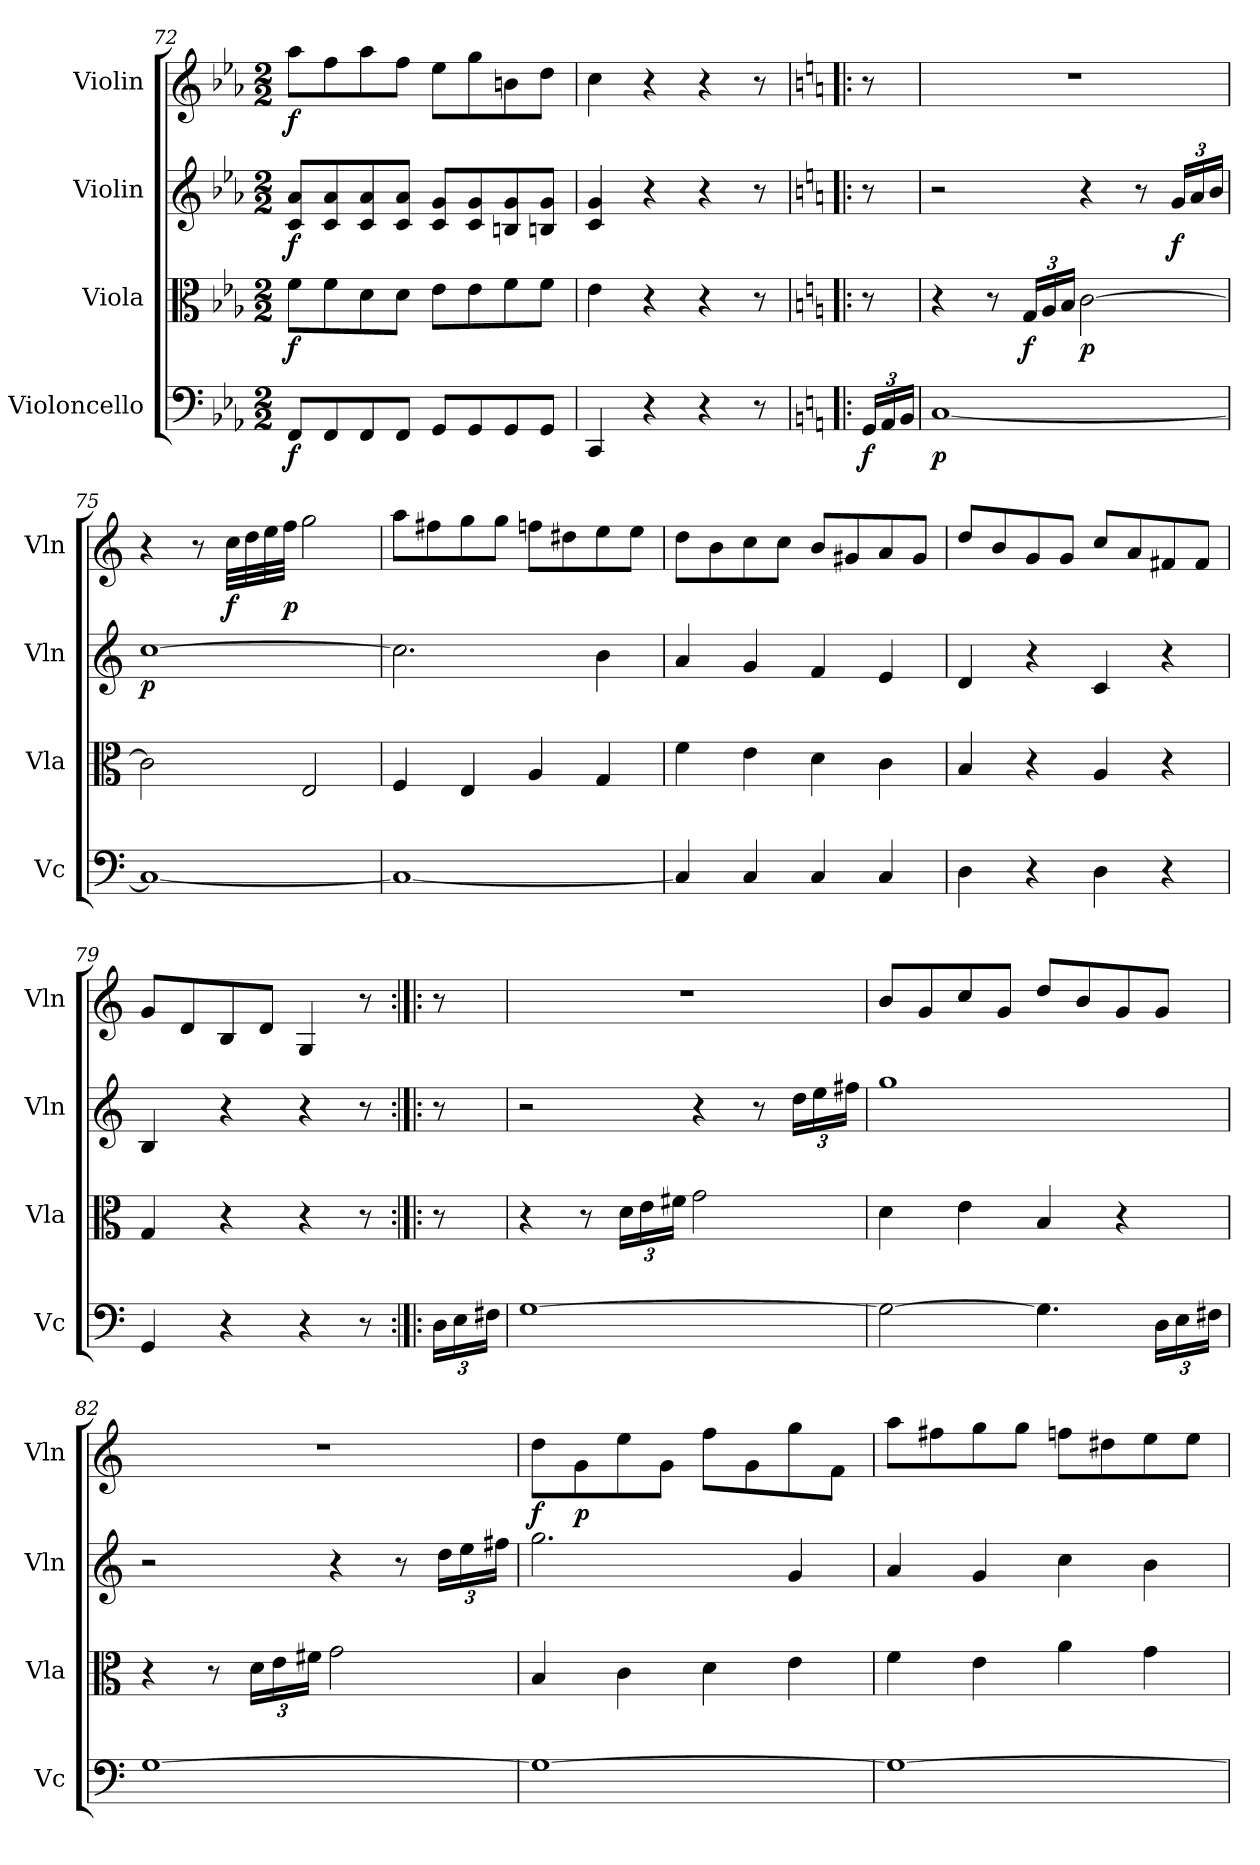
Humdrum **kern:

**kern	**dynam	**kern	**dynam	**kern	**dynam	**kern	**dynam
*part4	*part4	*part3	*part3	*part2	*part2	*part1	*part1
*staff4	*staff4	*staff3	*staff3	*staff2	*staff2	*staff1	*staff1
*I"Violoncello	*	*I"Viola	*	*I"Violin	*	*I"Violin	*
*I'Vc	*	*I'Vla	*	*I'Vln	*	*I'Vln	*
*clefF4	*	*clefC3	*	*clefG2	*	*clefG2	*
*k[b-e-a-]	*	*k[b-e-a-]	*	*k[b-e-a-]	*	*k[b-e-a-]	*
*c:	*	*c:	*	*c:	*	*c:	*
*M2/2	*	*M2/2	*	*M2/2	*	*M2/2	*
=72	=72	=72	=72	=72	=72	=72	=72
8FF/L	f	8f\L	f	8c/ 8a-/L	f	8aa-\L	f
8FF/	.	8f\	.	8c/ 8a-/	.	8ff\	.
8FF/	.	8d\	.	8c/ 8a-/	.	8aa-\	.
8FF/J	.	8d\J	.	8c/ 8a-/J	.	8ff\J	.
8GG/L	.	8e-\L	.	8c/ 8g/L	.	8ee-\L	.
8GG/	.	8e-\	.	8c/ 8g/	.	8gg\	.
8GG/	.	8f\	.	8Bn/ 8g/	.	8bn\	.
8GG/J	.	8f\J	.	8Bn/ 8g/J	.	8dd\J	.
=73	=73	=73	=73	=73	=73	=73	=73
4CC/	.	4e-\	.	4c/ 4g/	.	4cc\	.
4r	.	4r	.	4r	.	4r	.
4r	.	4r	.	4r	.	4r	.
8r	.	8r	.	8r	.	8r	.
=!|:	=!|:	=!|:	=!|:	=!|:	=!|:	=!|:	=!|:
*k[]	*	*k[]	*	*k[]	*	*k[]	*
24GG/LL	f	8r	.	8r	.	8r	.
24AA/	.	.	.	.	.	.	.
24BB/JJ	.	.	.	.	.	.	.
=74	=74	=74	=74	=74	=74	=74	=74
[1C	p	4r	.	2r	.	1r	.
.	.	8r	.	.	.	.	.
.	.	24G/LL	f	.	.	.	.
.	.	24A/	.	.	.	.	.
.	.	24B/JJ	.	.	.	.	.
.	.	[2c\	p	4r	.	.	.
.	.	.	.	8r	.	.	.
.	.	.	.	24g/LL	f	.	.
.	.	.	.	24a/	.	.	.
.	.	.	.	24b/JJ	.	.	.
=75	=75	=75	=75	=75	=75	=75	=75
1C_	.	2c\]	.	[1cc	p	4r	.
.	.	.	.	.	.	8r	.
.	.	.	.	.	.	32cc\LLL	f
.	.	.	.	.	.	32dd\	.
.	.	.	.	.	.	32ee\	.
.	.	.	.	.	.	32ff\JJJ	p
.	.	2E/	.	.	.	2gg\	.
=76	=76	=76	=76	=76	=76	=76	=76
1C_	.	4F/	.	2.cc\]	.	8aa\L	.
.	.	.	.	.	.	8ff#X\	.
.	.	4E/	.	.	.	8gg\	.
.	.	.	.	.	.	8gg\J	.
.	.	4A/	.	.	.	8ffn\L	.
.	.	.	.	.	.	8dd#X\	.
.	.	4G/	.	4b\	.	8ee\	.
.	.	.	.	.	.	8ee\J	.
=77	=77	=77	=77	=77	=77	=77	=77
4C/]	.	4f\	.	4a/	.	8dd\L	.
.	.	.	.	.	.	8b\	.
4C/	.	4e\	.	4g/	.	8cc\	.
.	.	.	.	.	.	8cc\J	.
4C/	.	4d\	.	4f/	.	8b/L	.
.	.	.	.	.	.	8g#X/	.
4C/	.	4c\	.	4e/	.	8a/	.
.	.	.	.	.	.	8g#/J	.
=78	=78	=78	=78	=78	=78	=78	=78
4D\	.	4B/	.	4d/	.	8dd/L	.
.	.	.	.	.	.	8b/	.
4r	.	4r	.	4r	.	8g/	.
.	.	.	.	.	.	8g/J	.
4D\	.	4A/	.	4c/	.	8cc/L	.
.	.	.	.	.	.	8a/	.
4r	.	4r	.	4r	.	8f#X/	.
.	.	.	.	.	.	8f#/J	.
=79	=79	=79	=79	=79	=79	=79	=79
4GG/	.	4G/	.	4B/	.	8g/L	.
.	.	.	.	.	.	8d/	.
4r	.	4r	.	4r	.	8B/	.
.	.	.	.	.	.	8d/J	.
4r	.	4r	.	4r	.	4G/	.
8r	.	8r	.	8r	.	8r	.
=:|!|:	=:|!|:	=:|!|:	=:|!|:	=:|!|:	=:|!|:	=:|!|:	=:|!|:
24D\LL	.	8r	.	8r	.	8r	.
24E\	.	.	.	.	.	.	.
24F#X\JJ	.	.	.	.	.	.	.
=80	=80	=80	=80	=80	=80	=80	=80
[1G	.	4r	.	2r	.	1r	.
.	.	8r	.	.	.	.	.
.	.	24d\LL	.	.	.	.	.
.	.	24e\	.	.	.	.	.
.	.	24f#X\JJ	.	.	.	.	.
.	.	2g\	.	4r	.	.	.
.	.	.	.	8r	.	.	.
.	.	.	.	24dd\LL	.	.	.
.	.	.	.	24ee\	.	.	.
.	.	.	.	24ff#X\JJ	.	.	.
=81	=81	=81	=81	=81	=81	=81	=81
2G\_	.	4d\	.	1gg	.	8b/L	.
.	.	.	.	.	.	8g/	.
.	.	4e\	.	.	.	8cc/	.
.	.	.	.	.	.	8g/J	.
4.G\]	.	4B/	.	.	.	8dd/L	.
.	.	.	.	.	.	8b/	.
.	.	4r	.	.	.	8g/	.
24D\LL	.	.	.	.	.	8g/J	.
24E\	.	.	.	.	.	.	.
24F#X\JJ	.	.	.	.	.	.	.
=82	=82	=82	=82	=82	=82	=82	=82
[1G	.	4r	.	2r	.	1r	.
.	.	8r	.	.	.	.	.
.	.	24d\LL	.	.	.	.	.
.	.	24e\	.	.	.	.	.
.	.	24f#X\JJ	.	.	.	.	.
.	.	2g\	.	4r	.	.	.
.	.	.	.	8r	.	.	.
.	.	.	.	24dd\LL	.	.	.
.	.	.	.	24ee\	.	.	.
.	.	.	.	24ff#X\JJ	.	.	.
=83	=83	=83	=83	=83	=83	=83	=83
1G_	.	4B/	.	2.gg\	.	8dd\L	f
.	.	.	.	.	.	8g\	p
.	.	4c\	.	.	.	8ee\	.
.	.	.	.	.	.	8g\J	.
.	.	4d\	.	.	.	8ff\L	.
.	.	.	.	.	.	8g\	.
.	.	4e\	.	4g/	.	8gg\	.
.	.	.	.	.	.	8f\J	.
=84	=84	=84	=84	=84	=84	=84	=84
1G_	.	4f\	.	4a/	.	8aa\L	.
.	.	.	.	.	.	8ff#X\	.
.	.	4e\	.	4g/	.	8gg\	.
.	.	.	.	.	.	8gg\J	.
.	.	4a\	.	4cc\	.	8ffn\L	.
.	.	.	.	.	.	8dd#X\	.
.	.	4g\	.	4b\	.	8ee\	.
.	.	.	.	.	.	8ee\J	.
=	=	=	=	=	=	=	=
*-	*-	*-	*-	*-	*-	*-	*-
